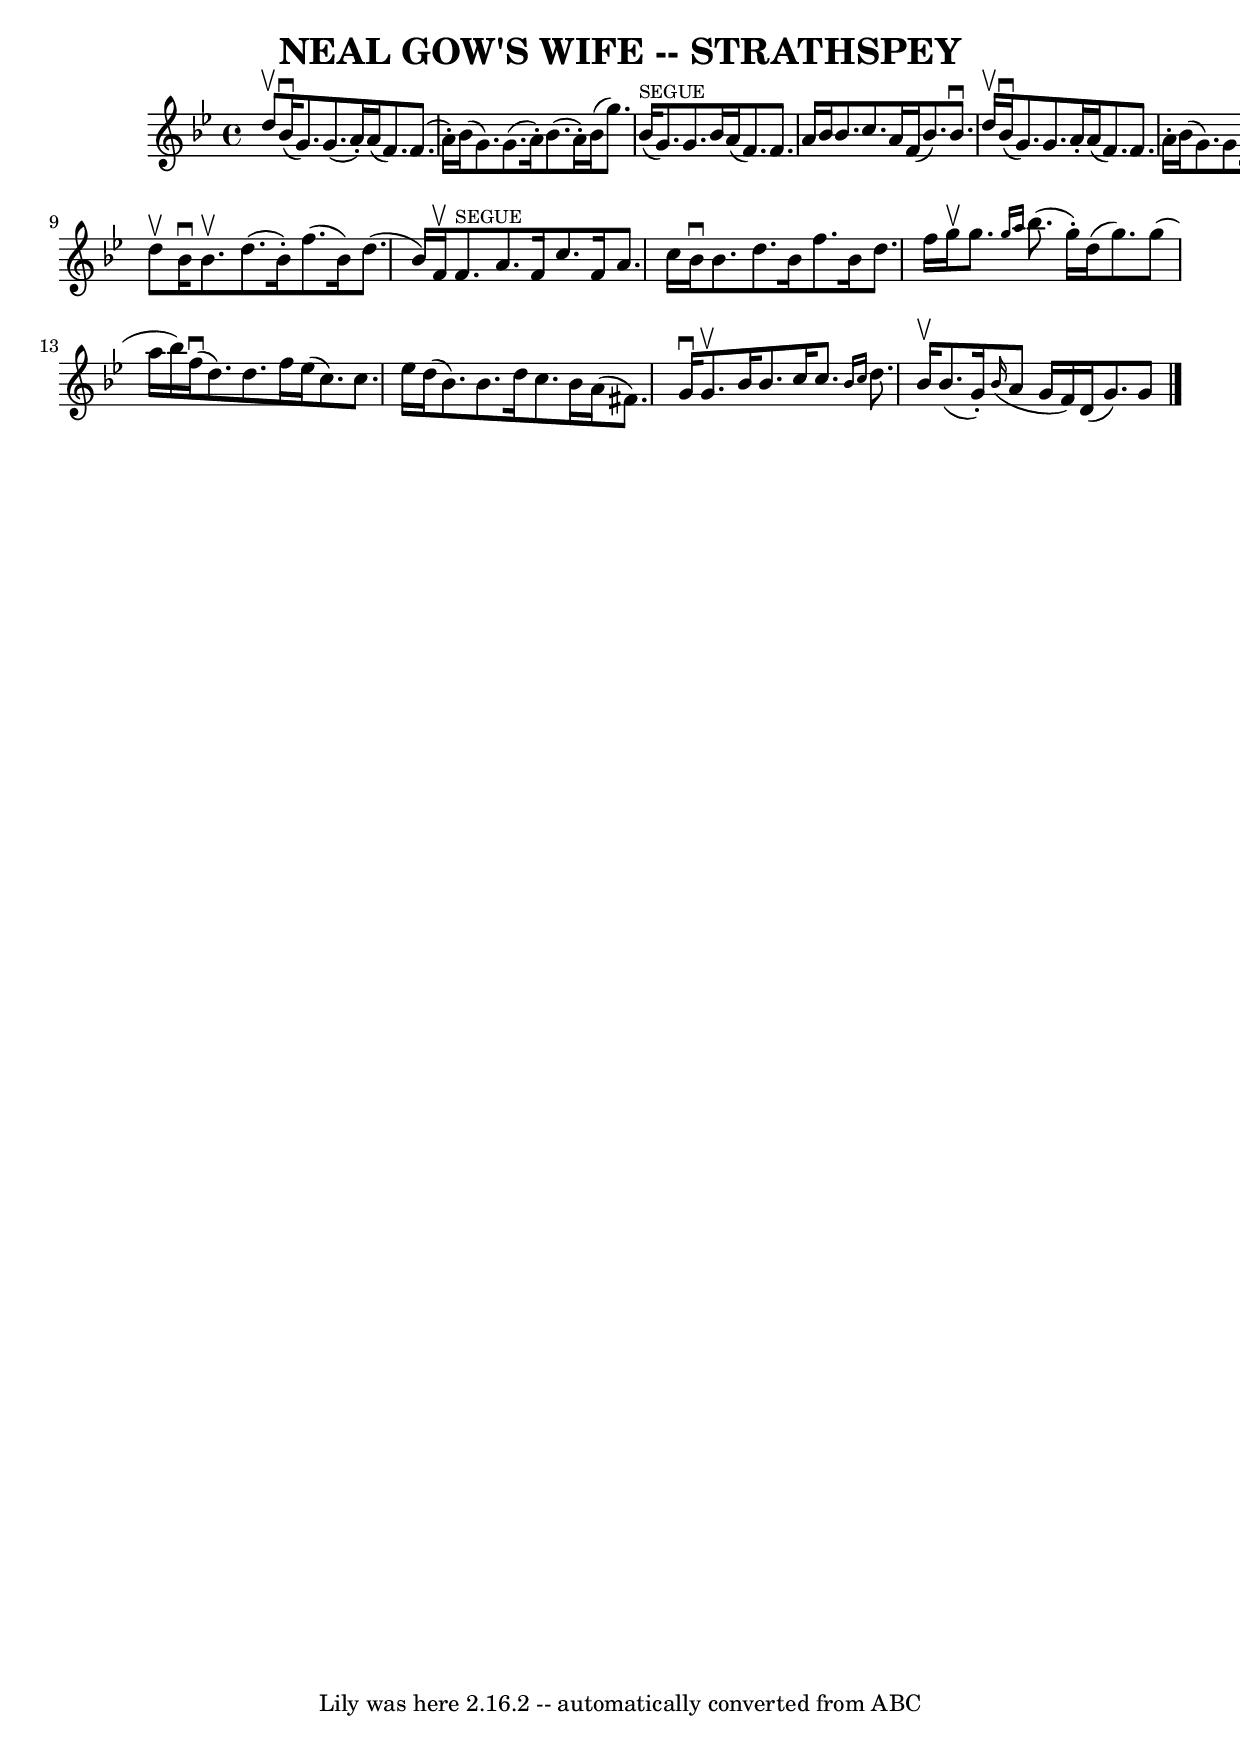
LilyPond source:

\version "2.16.2"
\include "Mammoth.ily"
\header {
  %% book = "Ryan's Mammoth Collection of Fiddle Tunes"
  crossRefNumber = "1"
  footnotes = ""
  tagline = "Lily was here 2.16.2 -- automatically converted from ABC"
  title = "NEAL GOW'S WIFE -- STRATHSPEY"

}
voicedefault =  {


  \override Staff.TimeSignature #'style = #'C
  \time 4/4 
  \key g \minor
 d''8^\upbow       |
  bes'16 (^\downbow   
  g'8.) g'8. (a'16 -.) a'16 (f'8.) f'8. (a'16 -.)   
  |
  bes'16 (g'8.) g'8. (a'16 -.) bes'8. (a'16 -.)   
  bes'16 (g''8.)       |
  bes'16^\segue(g'8.) g'8.    
  bes'16 a'16 (f'8.) f'8. a'16    |
  bes'16 bes'8.    
  c''8. a'16 f'16 (bes'8.) bes'8.^\downbow d''16^\upbow   
  |
  |
  bes'16 (^\downbow g'8.) g'8. a'16 -. a'16 
  (f'8.) f'8. a'16 -.   |
  bes'16 (g'8.) g'8. a'16 
  -. bes'8. a'16 -. bes'16 (g''8.)       |
  bes'16 (g'8.  
  -) g'8. bes'16 a'16 (f'8.) f'8. a'16    |
  bes'16    
  bes'8. c''8. a'16 f'16 (bes'8.) bes'8    \bar "|." d''8 
  ^\upbow       |
  bes'16^\downbow bes'8.^\upbow d''8. (bes'16 
  -.) f''8. (bes'16) d''8. (bes'16)   |
  f'16^\upbow   
  f'8.^\segue a'8. f'16 c''8. f'16 a'8. c''16        |
  
  bes'16^\downbow bes'8. d''8. bes'16 f''8. bes'16 d''8.    
  f''16    |
  g''16^\upbow g''8.  \grace { g''16 a''16  
			     }   
  bes''8. (g''16 -.) d''16 (g''8.) g''8 (a''16 bes''16)   
  |
  |
  f''16 (^\downbow d''8.) d''8. f''16    
  ees''16 (c''8.) c''8. ees''16    |
  d''16 (bes'8.)   
  bes'8. d''16 c''8. bes'16 a'16 (fis'8.)       |
  g'16 
  ^\downbow g'8.^\upbow bes'16 bes'8. c''16 c''8.  \grace {    
    bes'16 c''16  
  } d''8. bes'16^\upbow   |
  bes'8. (g'16 -.) 
  \grace { bes'16 (
	 } a'8 g'16 f'16) d'16 (g'8.) g'8    
  \bar "|."   

}

\score{
  <<

    \context Staff="default"
    {
      \voicedefault 
      
    }

  >>
  \layout {
    
  }
  \midi {
  }

}
